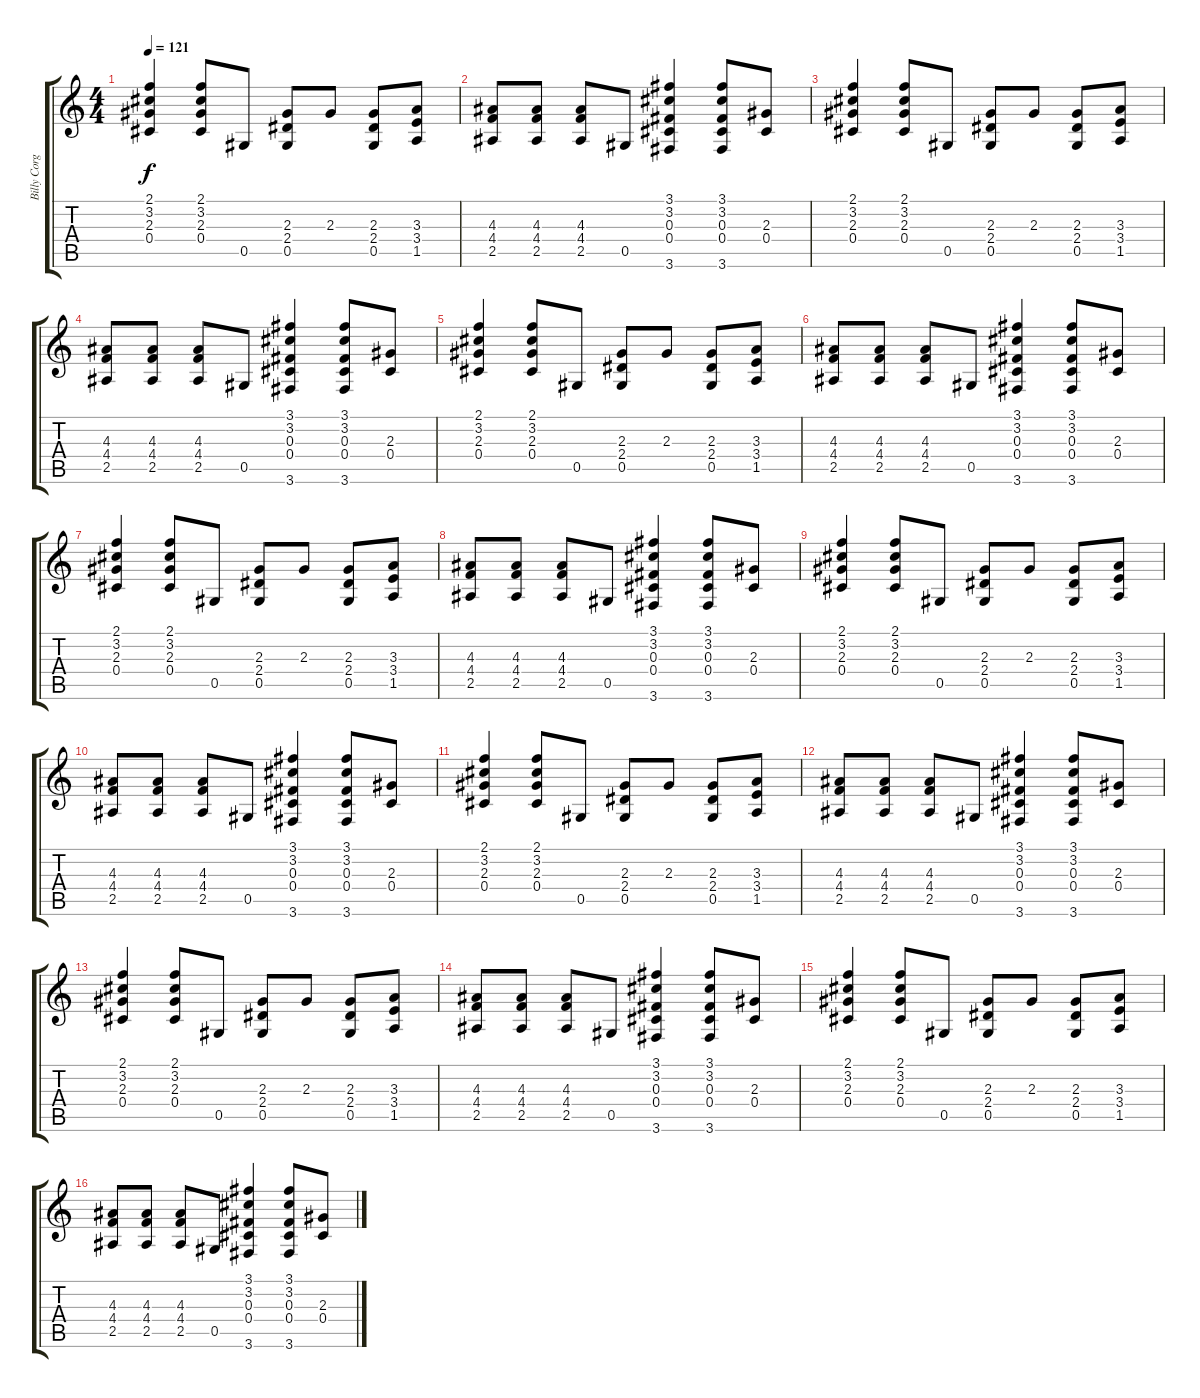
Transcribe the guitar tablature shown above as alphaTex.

\track ("Billy Corgan (Ovd Guitar)" "Billy Corg") {instrument overdrivenguitar}
\staff {score tabs}
\tuning (Eb4 Bb3 Gb3 Db3 Ab2 Eb2) {hide}
\ts (4 4)
\tempo 121
\clef g2
\ks c
(2.1 3.2 2.3 0.4).4{dy f} (2.1 3.2 2.3 0.4).8 0.5.8 (2.3 2.4 0.5).8 2.3.8 (2.3 2.4 0.5).8 (3.3 3.4 1.5).8 |
(4.3 4.4 2.5).8 (4.3 4.4 2.5).8 (4.3 4.4 2.5).8 0.5.8 (3.1 3.2 0.3 0.4 3.6).4 (3.1 3.2 0.3 0.4 3.6).8 (2.3 0.4).8 |
(2.1 3.2 2.3 0.4).4 (2.1 3.2 2.3 0.4).8 0.5.8 (2.3 2.4 0.5).8 2.3.8 (2.3 2.4 0.5).8 (3.3 3.4 1.5).8 |
(4.3 4.4 2.5).8 (4.3 4.4 2.5).8 (4.3 4.4 2.5).8 0.5.8 (3.1 3.2 0.3 0.4 3.6).4 (3.1 3.2 0.3 0.4 3.6).8 (2.3 0.4).8 |
(2.1 3.2 2.3 0.4).4 (2.1 3.2 2.3 0.4).8 0.5.8 (2.3 2.4 0.5).8 2.3.8 (2.3 2.4 0.5).8 (3.3 3.4 1.5).8 |
(4.3 4.4 2.5).8 (4.3 4.4 2.5).8 (4.3 4.4 2.5).8 0.5.8 (3.1 3.2 0.3 0.4 3.6).4 (3.1 3.2 0.3 0.4 3.6).8 (2.3 0.4).8 |
(2.1 3.2 2.3 0.4).4 (2.1 3.2 2.3 0.4).8 0.5.8 (2.3 2.4 0.5).8 2.3.8 (2.3 2.4 0.5).8 (3.3 3.4 1.5).8 |
(4.3 4.4 2.5).8 (4.3 4.4 2.5).8 (4.3 4.4 2.5).8 0.5.8 (3.1 3.2 0.3 0.4 3.6).4 (3.1 3.2 0.3 0.4 3.6).8 (2.3 0.4).8 |
(2.1 3.2 2.3 0.4).4 (2.1 3.2 2.3 0.4).8 0.5.8 (2.3 2.4 0.5).8 2.3.8 (2.3 2.4 0.5).8 (3.3 3.4 1.5).8 |
(4.3 4.4 2.5).8 (4.3 4.4 2.5).8 (4.3 4.4 2.5).8 0.5.8 (3.1 3.2 0.3 0.4 3.6).4 (3.1 3.2 0.3 0.4 3.6).8 (2.3 0.4).8 |
(2.1 3.2 2.3 0.4).4 (2.1 3.2 2.3 0.4).8 0.5.8 (2.3 2.4 0.5).8 2.3.8 (2.3 2.4 0.5).8 (3.3 3.4 1.5).8 |
(4.3 4.4 2.5).8 (4.3 4.4 2.5).8 (4.3 4.4 2.5).8 0.5.8 (3.1 3.2 0.3 0.4 3.6).4 (3.1 3.2 0.3 0.4 3.6).8 (2.3 0.4).8 |
(2.1 3.2 2.3 0.4).4 (2.1 3.2 2.3 0.4).8 0.5.8 (2.3 2.4 0.5).8 2.3.8 (2.3 2.4 0.5).8 (3.3 3.4 1.5).8 |
(4.3 4.4 2.5).8 (4.3 4.4 2.5).8 (4.3 4.4 2.5).8 0.5.8 (3.1 3.2 0.3 0.4 3.6).4 (3.1 3.2 0.3 0.4 3.6).8 (2.3 0.4).8 |
(2.1 3.2 2.3 0.4).4 (2.1 3.2 2.3 0.4).8 0.5.8 (2.3 2.4 0.5).8 2.3.8 (2.3 2.4 0.5).8 (3.3 3.4 1.5).8 |
(4.3 4.4 2.5).8 (4.3 4.4 2.5).8 (4.3 4.4 2.5).8 0.5.8 (3.1 3.2 0.3 0.4 3.6).4 (3.1 3.2 0.3 0.4 3.6).8 (2.3 0.4).8
